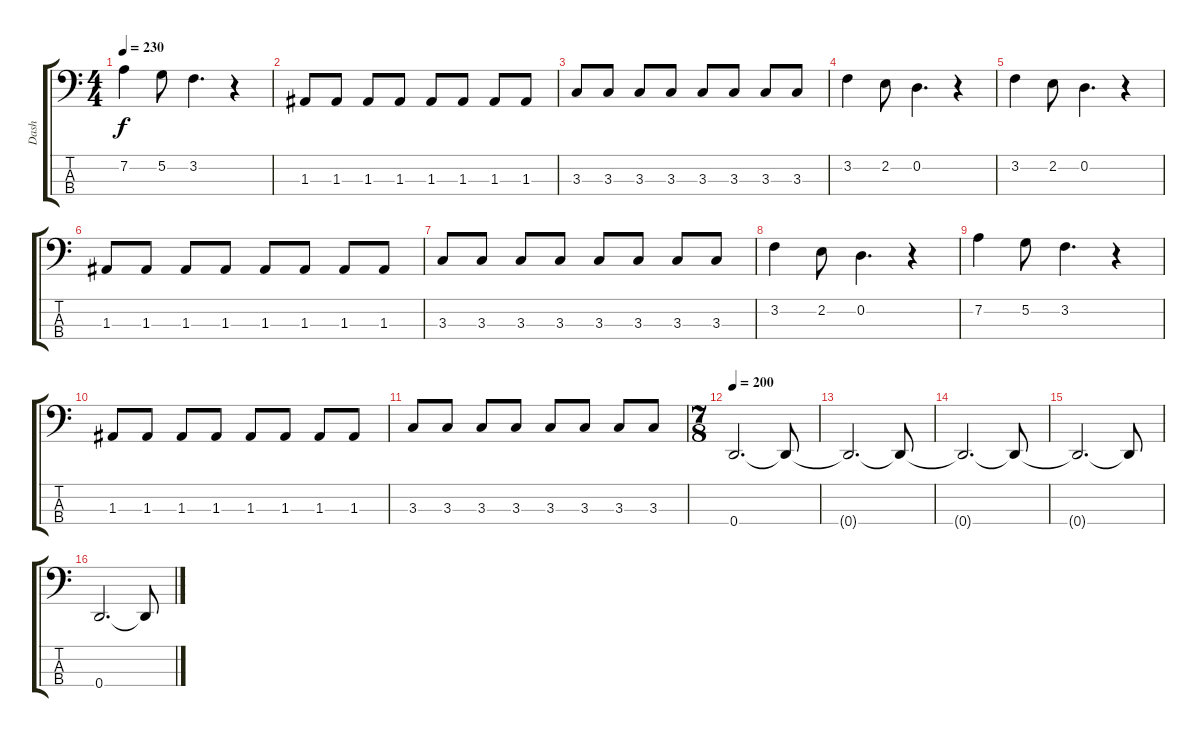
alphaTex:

\track ("Dash" "Dash") {instrument electricbassfinger}
\staff {score tabs}
\tuning (G2 D2 A1 D1) {hide}
\ts (4 4)
\tempo 230
\clef f4
\ks c
7.2.4{dy f} 5.2.8 3.2.4{d} r.4 |
1.3.8 1.3.8 1.3.8 1.3.8 1.3.8 1.3.8 1.3.8 1.3.8 |
3.3.8 3.3.8 3.3.8 3.3.8 3.3.8 3.3.8 3.3.8 3.3.8 |
3.2.4 2.2.8 0.2.4{d} r.4 |
3.2.4 2.2.8 0.2.4{d} r.4 |
1.3.8 1.3.8 1.3.8 1.3.8 1.3.8 1.3.8 1.3.8 1.3.8 |
3.3.8 3.3.8 3.3.8 3.3.8 3.3.8 3.3.8 3.3.8 3.3.8 |
3.2.4 2.2.8 0.2.4{d} r.4 |
7.2.4 5.2.8 3.2.4{d} r.4 |
1.3.8 1.3.8 1.3.8 1.3.8 1.3.8 1.3.8 1.3.8 1.3.8 |
3.3.8 3.3.8 3.3.8 3.3.8 3.3.8 3.3.8 3.3.8 3.3.8 |
\ts (7 8)
\tempo 200
0.4.2{d} 0.4{t}.8 |
0.4{t}.2{d} 0.4{t}.8 |
0.4{t}.2{d} 0.4{t}.8 |
0.4{t}.2{d} 0.4{t}.8 |
0.4.2{d} 0.4{t}.8
